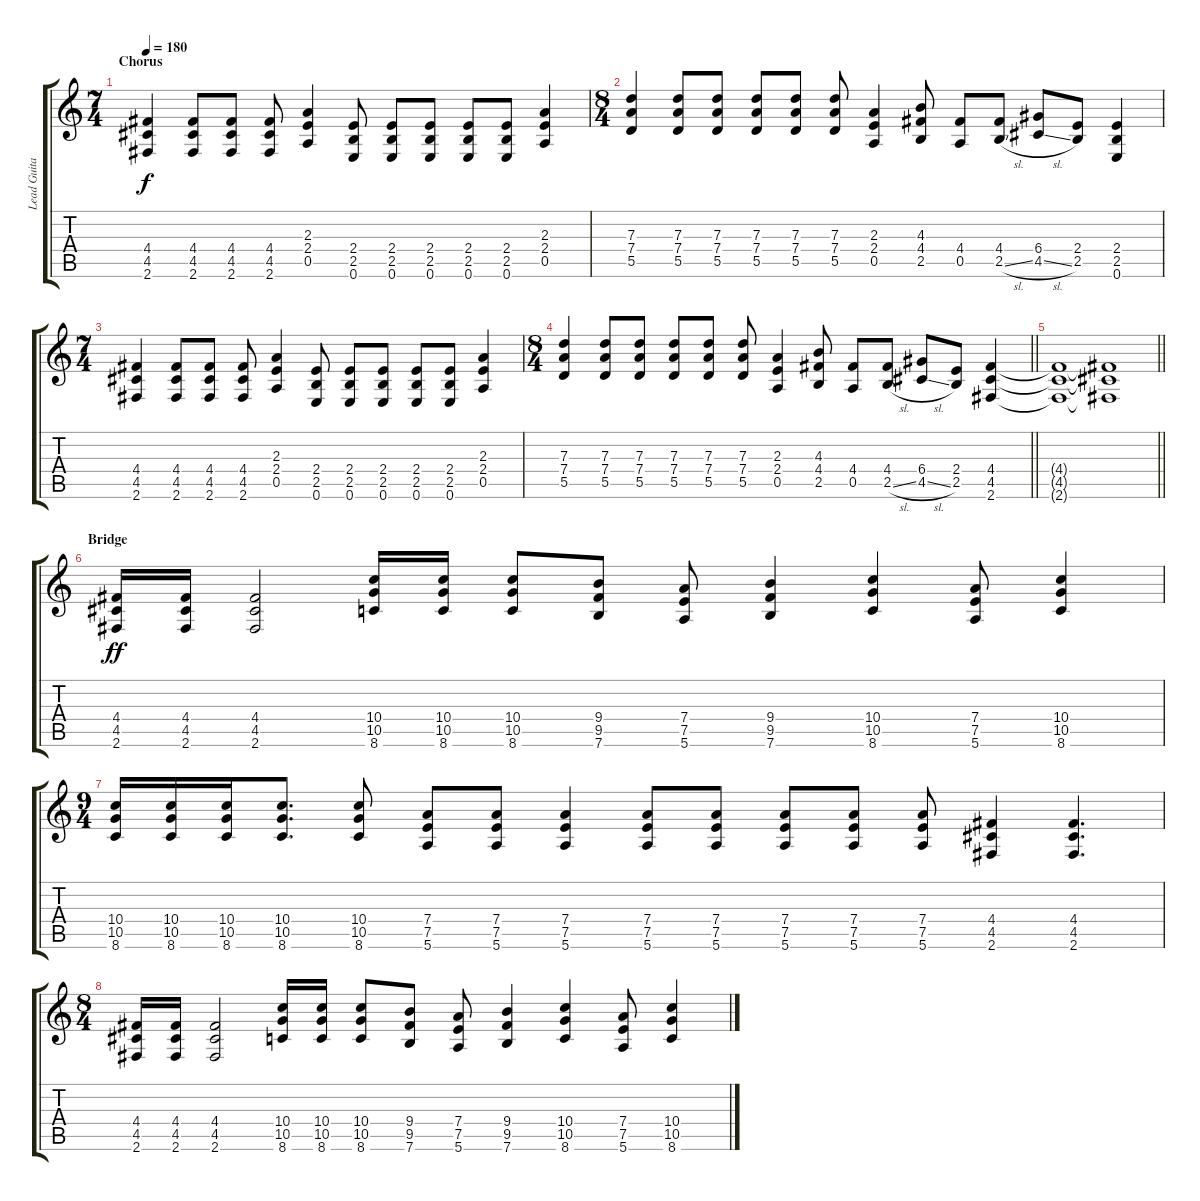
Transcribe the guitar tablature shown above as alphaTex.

\track ("Lead Guitar" "Lead Guita") {instrument distortionguitar}
\staff {score tabs}
\tuning (E4 B3 G3 D3 A2 E2) {hide}
\ts (7 4)
\section ("" "Chorus ")
\tempo 180
\clef g2
\ks c
(4.4 4.5 2.6).4{dy f} (4.4 4.5 2.6).8 (4.4 4.5 2.6).8 (4.4 4.5 2.6).8 (2.3 2.4 0.5).4 (2.4 2.5 0.6).8 (2.4 2.5 0.6).8 (2.4 2.5 0.6).8 (2.4 2.5 0.6).8 (2.4 2.5 0.6).8 (2.3 2.4 0.5).4 |
\ts (8 4)
(7.3 7.4 5.5).4 (7.3 7.4 5.5).8 (7.3 7.4 5.5).8 (7.3 7.4 5.5).8 (7.3 7.4 5.5).8 (7.3 7.4 5.5).8 (2.3 2.4 0.5).4 (4.3 4.4 2.5).8 (4.4 0.5).8 (4.4 2.5{sl}).8 (6.4 4.5{sl}).8 (2.4 2.5).8 (2.4 2.5 0.6).4 |
\ts (7 4)
(4.4 4.5 2.6).4 (4.4 4.5 2.6).8 (4.4 4.5 2.6).8 (4.4 4.5 2.6).8 (2.3 2.4 0.5).4 (2.4 2.5 0.6).8 (2.4 2.5 0.6).8 (2.4 2.5 0.6).8 (2.4 2.5 0.6).8 (2.4 2.5 0.6).8 (2.3 2.4 0.5).4 |
\ts (8 4)
\barLineRight lightlight
(7.3 7.4 5.5).4 (7.3 7.4 5.5).8 (7.3 7.4 5.5).8 (7.3 7.4 5.5).8 (7.3 7.4 5.5).8 (7.3 7.4 5.5).8 (2.3 2.4 0.5).4 (4.3 4.4 2.5).8 (4.4 0.5).8 (4.4 2.5{sl}).8 (6.4 4.5{sl}).8 (2.4 2.5).8 (4.4 4.5 2.6).4 |
\barLineRight lightlight
(4.4{t} 4.5{t} 2.6{t}).1 (4.4{t} 4.5{t} 2.6{t}).1 |
\section ("" "Bridge")
(4.4 4.5 2.6).16{dy ff} (4.4 4.5 2.6).16 (4.4 4.5 2.6).2 (10.4 10.5 8.6).16 (10.4 10.5 8.6).16 (10.4 10.5 8.6).8 (9.4 9.5 7.6).8 (7.4 7.5 5.6).8 (9.4 9.5 7.6).4 (10.4 10.5 8.6).4 (7.4 7.5 5.6).8 (10.4 10.5 8.6).4 |
\ts (9 4)
(10.4 10.5 8.6).16 (10.4 10.5 8.6).16 (10.4 10.5 8.6).16 (10.4 10.5 8.6).8{d} (10.4 10.5 8.6).8 (7.4 7.5 5.6).8 (7.4 7.5 5.6).8 (7.4 7.5 5.6).4 (7.4 7.5 5.6).8 (7.4 7.5 5.6).8 (7.4 7.5 5.6).8 (7.4 7.5 5.6).8 (7.4 7.5 5.6).8 (4.4 4.5 2.6).4 (4.4 4.5 2.6).4{d} |
\ts (8 4)
(4.4 4.5 2.6).16 (4.4 4.5 2.6).16 (4.4 4.5 2.6).2 (10.4 10.5 8.6).16 (10.4 10.5 8.6).16 (10.4 10.5 8.6).8 (9.4 9.5 7.6).8 (7.4 7.5 5.6).8 (9.4 9.5 7.6).4 (10.4 10.5 8.6).4 (7.4 7.5 5.6).8 (10.4 10.5 8.6).4
